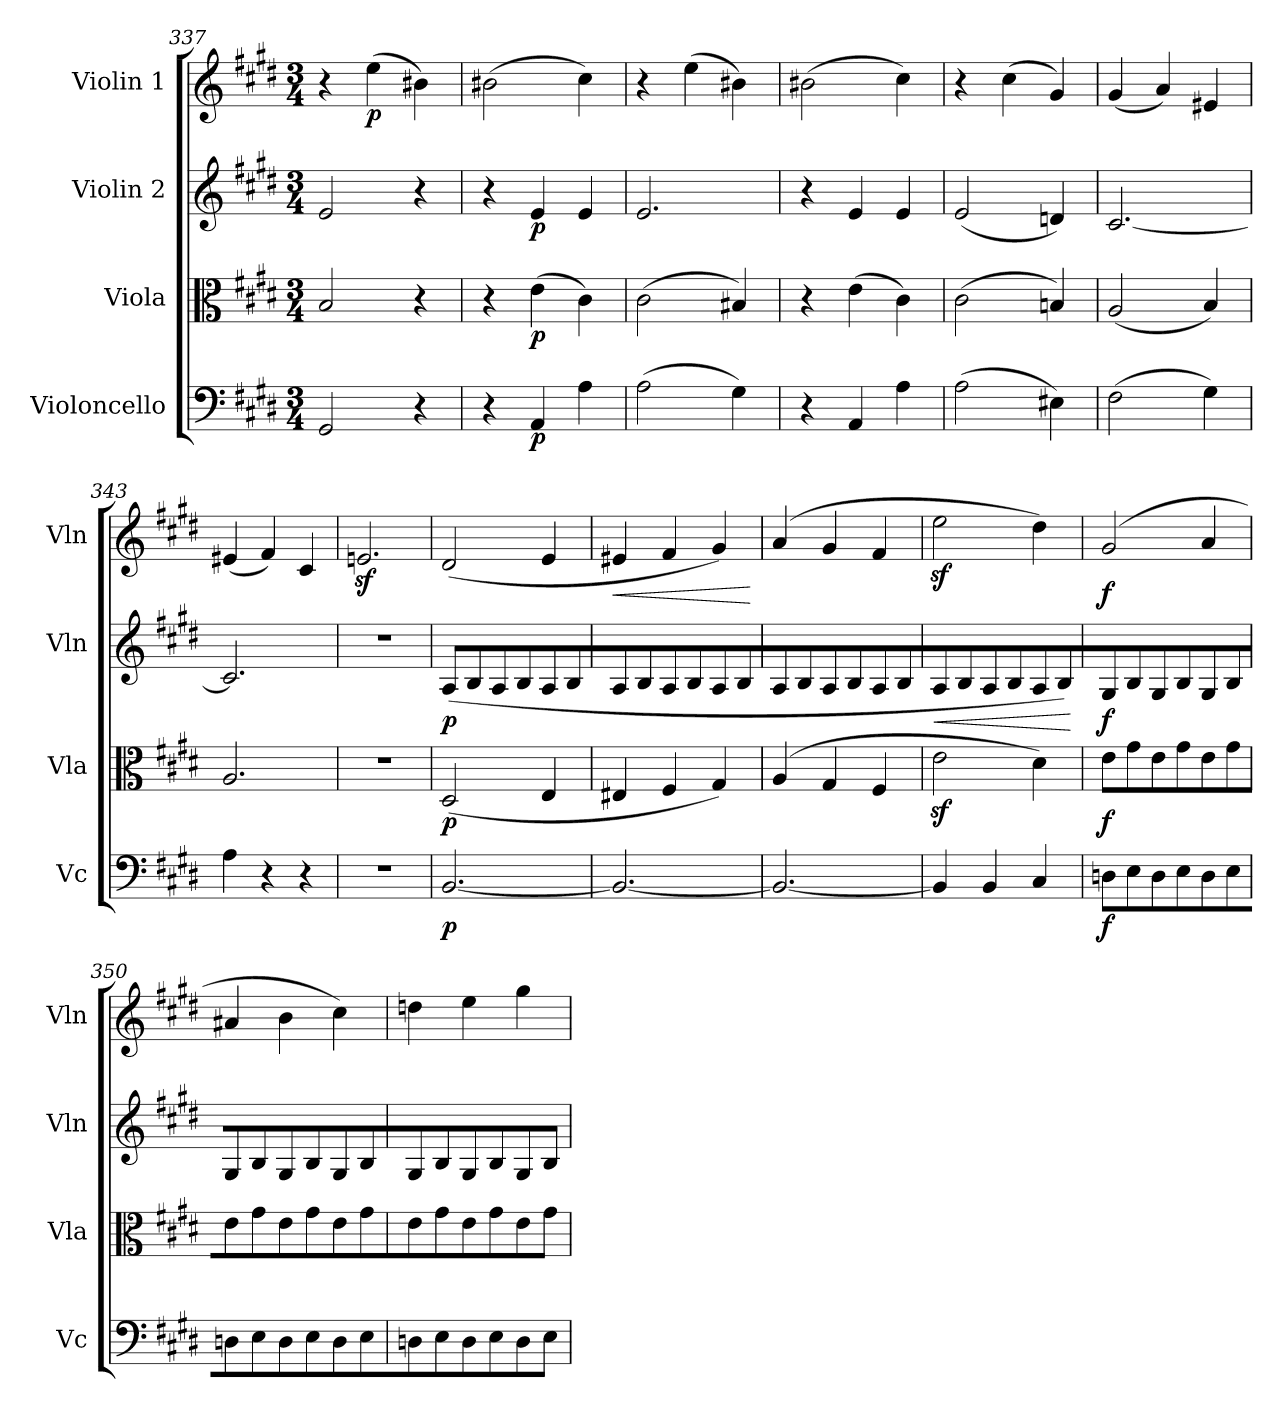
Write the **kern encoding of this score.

**kern	**dynam	**kern	**dynam	**kern	**dynam	**kern	**dynam
*part4	*part4	*part3	*part3	*part2	*part2	*part1	*part1
*staff4	*staff4	*staff3	*staff3	*staff2	*staff2	*staff1	*staff1
*I"Violoncello	*	*I"Viola	*	*I"Violin 2	*	*I"Violin 1	*
*I'Vc	*	*I'Vla	*	*I'Vln	*	*I'Vln	*
*clefF4	*	*clefC3	*	*clefG2	*	*clefG2	*
*k[f#c#g#d#]	*	*k[f#c#g#d#]	*	*k[f#c#g#d#]	*	*k[f#c#g#d#]	*
*M3/4	*	*M3/4	*	*M3/4	*	*M3/4	*
=337	=337	=337	=337	=337	=337	=337	=337
2GG#/	.	2B/	.	2e/	.	4r	.
!	!	!	!	!	!	!	!LO:DY:b
.	.	.	.	.	.	(4ee\	p
4r	.	4r	.	4r	.	4b#X\)	.
=338	=338	=338	=338	=338	=338	=338	=338
4r	.	4r	.	4r	.	(2b#X\	.
!	!LO:DY:b	!	!LO:DY:b	!	!LO:DY:b	!	!
4AA/	p	(4e\	p	4e/	p	.	.
4A\	.	4c#\)	.	4e/	.	4cc#\)	.
=339	=339	=339	=339	=339	=339	=339	=339
(2A\	.	(2c#\	.	2.e/	.	4r	.
.	.	.	.	.	.	(4ee\	.
4G#\)	.	4B#X/)	.	.	.	4b#X\)	.
!!LO:LB:g=z
=340	=340	=340	=340	=340	=340	=340	=340
4r	.	4r	.	4r	.	(2b#X\	.
4AA/	.	(4e\	.	4e/	.	.	.
4A\	.	4c#\)	.	4e/	.	4cc#\)	.
=341	=341	=341	=341	=341	=341	=341	=341
(2A\	.	(2c#\	.	(2e/	.	4r	.
.	.	.	.	.	.	(4cc#\	.
4E#X\)	.	4Bn/)	.	4dn/)	.	4g#/)	.
=342	=342	=342	=342	=342	=342	=342	=342
(2F#\	.	(2A/	.	[2.c#/	.	(4g#/	.
.	.	.	.	.	.	4a/)	.
4G#\)	.	4B/)	.	.	.	4e#X/	.
!!LO:LB:g=z
=343	=343	=343	=343	=343	=343	=343	=343
4A\	.	2.A/	.	2.c#/]	.	(4e#X/	.
4r	.	.	.	.	.	4f#/)	.
4r	.	.	.	.	.	4c#/	.
=344	=344	=344	=344	=344	=344	=344	=344
2.r	.	2.r	.	2.r	.	2.enz</	.
=345	=345	=345	=345	=345	=345	=345	=345
!	!LO:DY:b	!	!LO:DY:b	!	!LO:DY:b	!	!
[2.BB/	p	(2D#/	p	(8A/L	p	(2d#/	.
.	.	.	.	8B/	.	.	.
.	.	.	.	8A/	.	.	.
.	.	.	.	8B/	.	.	.
.	.	4E/	.	8A/	.	4e/	.
.	.	.	.	8B/	.	.	.
=346	=346	=346	=346	=346	=346	=346	=346
!	!	!	!	!	!	!	!LO:HP:b
2.BB/_	.	4E#X/	.	8A/	.	4e#X/	<
.	.	.	.	8B/	.	.	.
.	.	4F#/	.	8A/	.	4f#/	.
.	.	.	.	8B/	.	.	.
.	.	4G#/)	.	8A/	.	4g#/)	.
.	.	.	.	8B/	.	.	.
.	.	.	.	.	.	.	[
=347	=347	=347	=347	=347	=347	=347	=347
2.BB/_	.	(4A/	.	8A/	.	(4a/	.
.	.	.	.	8B/	.	.	.
.	.	4G#/	.	8A/	.	4g#/	.
.	.	.	.	8B/	.	.	.
.	.	4F#/	.	8A/	.	4f#/	.
.	.	.	.	8B/	.	.	.
=348	=348	=348	=348	=348	=348	=348	=348
!	!	!	!	!	!LO:HP:b	!	!
4BB/]	.	2ez<\	.	8A/	<	2eez<\	.
.	.	.	.	8B/	.	.	.
4BB/	.	.	.	8A/	.	.	.
.	.	.	.	8B/	.	.	.
4C#/	.	4d#\)	.	8A/	.	4dd#\)	.
.	.	.	.	8B/)	.	.	.
.	.	.	.	.	[	.	.
=349	=349	=349	=349	=349	=349	=349	=349
!	!LO:DY:b	!	!LO:DY:b	!	!LO:DY:b	!	!LO:DY:b
8Dn\L	f	8e\L	f	8G#/	f	(2g#/	f
8E\	.	8g#\	.	8B/	.	.	.
8D\	.	8e\	.	8G#/	.	.	.
8E\	.	8g#\	.	8B/	.	.	.
8D\	.	8e\	.	8G#/	.	4a/	.
8E\	.	8g#\	.	8B/	.	.	.
=350	=350	=350	=350	=350	=350	=350	=350
8Dn\	.	8e\	.	8G#/	.	4a#X/	.
8E\	.	8g#\	.	8B/	.	.	.
8D\	.	8e\	.	8G#/	.	4b\	.
8E\	.	8g#\	.	8B/	.	.	.
8D\	.	8e\	.	8G#/	.	4cc#\)	.
8E\	.	8g#\	.	8B/	.	.	.
=351	=351	=351	=351	=351	=351	=351	=351
8Dn\	.	8e\	.	8G#/	.	4ddn\	.
8E\	.	8g#\	.	8B/	.	.	.
8D\	.	8e\	.	8G#/	.	4ee\	.
8E\	.	8g#\	.	8B/	.	.	.
8D\	.	8e\	.	8G#/	.	4gg#\	.
8E\J	.	8g#\J	.	8B/J	.	.	.
=	=	=	=	=	=	=	=
*-	*-	*-	*-	*-	*-	*-	*-
